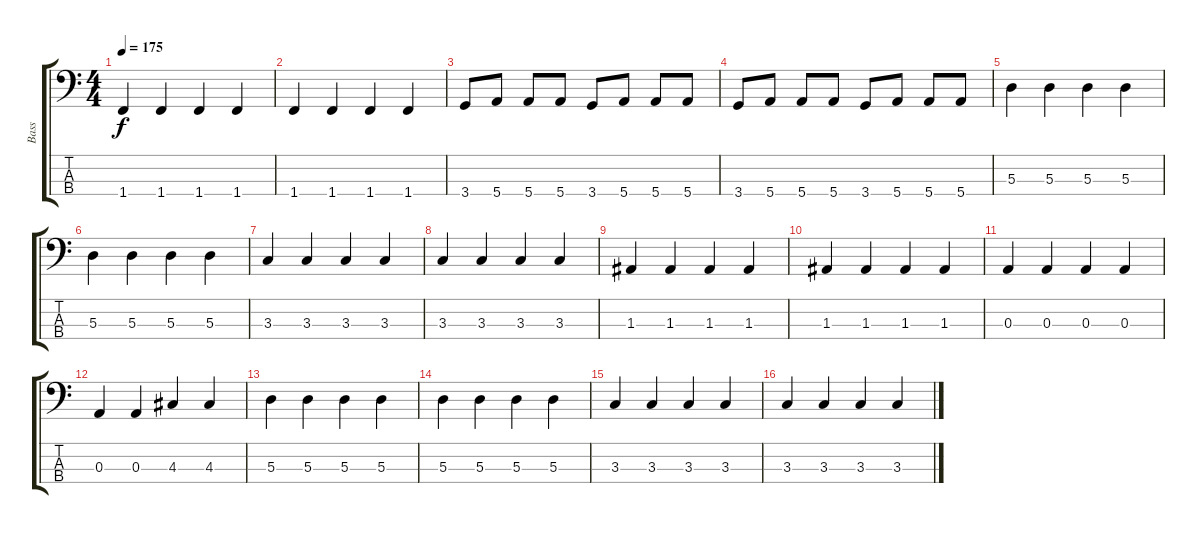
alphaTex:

\track ("Bass" "Bass") {instrument electricbasspick}
\staff {score tabs}
\tuning (G2 D2 A1 E1) {hide}
\ts (4 4)
\tempo 175
\clef f4
\ks c
1.4.4{dy f} 1.4.4 1.4.4 1.4.4 |
1.4.4 1.4.4 1.4.4 1.4.4 |
3.4.8 5.4.8 5.4.8 5.4.8 3.4.8 5.4.8 5.4.8 5.4.8 |
3.4.8 5.4.8 5.4.8 5.4.8 3.4.8 5.4.8 5.4.8 5.4.8 |
5.3.4 5.3.4 5.3.4 5.3.4 |
5.3.4 5.3.4 5.3.4 5.3.4 |
3.3.4 3.3.4 3.3.4 3.3.4 |
3.3.4 3.3.4 3.3.4 3.3.4 |
1.3.4 1.3.4 1.3.4 1.3.4 |
1.3.4 1.3.4 1.3.4 1.3.4 |
0.3.4 0.3.4 0.3.4 0.3.4 |
0.3.4 0.3.4 4.3.4 4.3.4 |
5.3.4 5.3.4 5.3.4 5.3.4 |
5.3.4 5.3.4 5.3.4 5.3.4 |
3.3.4 3.3.4 3.3.4 3.3.4 |
3.3.4 3.3.4 3.3.4 3.3.4
